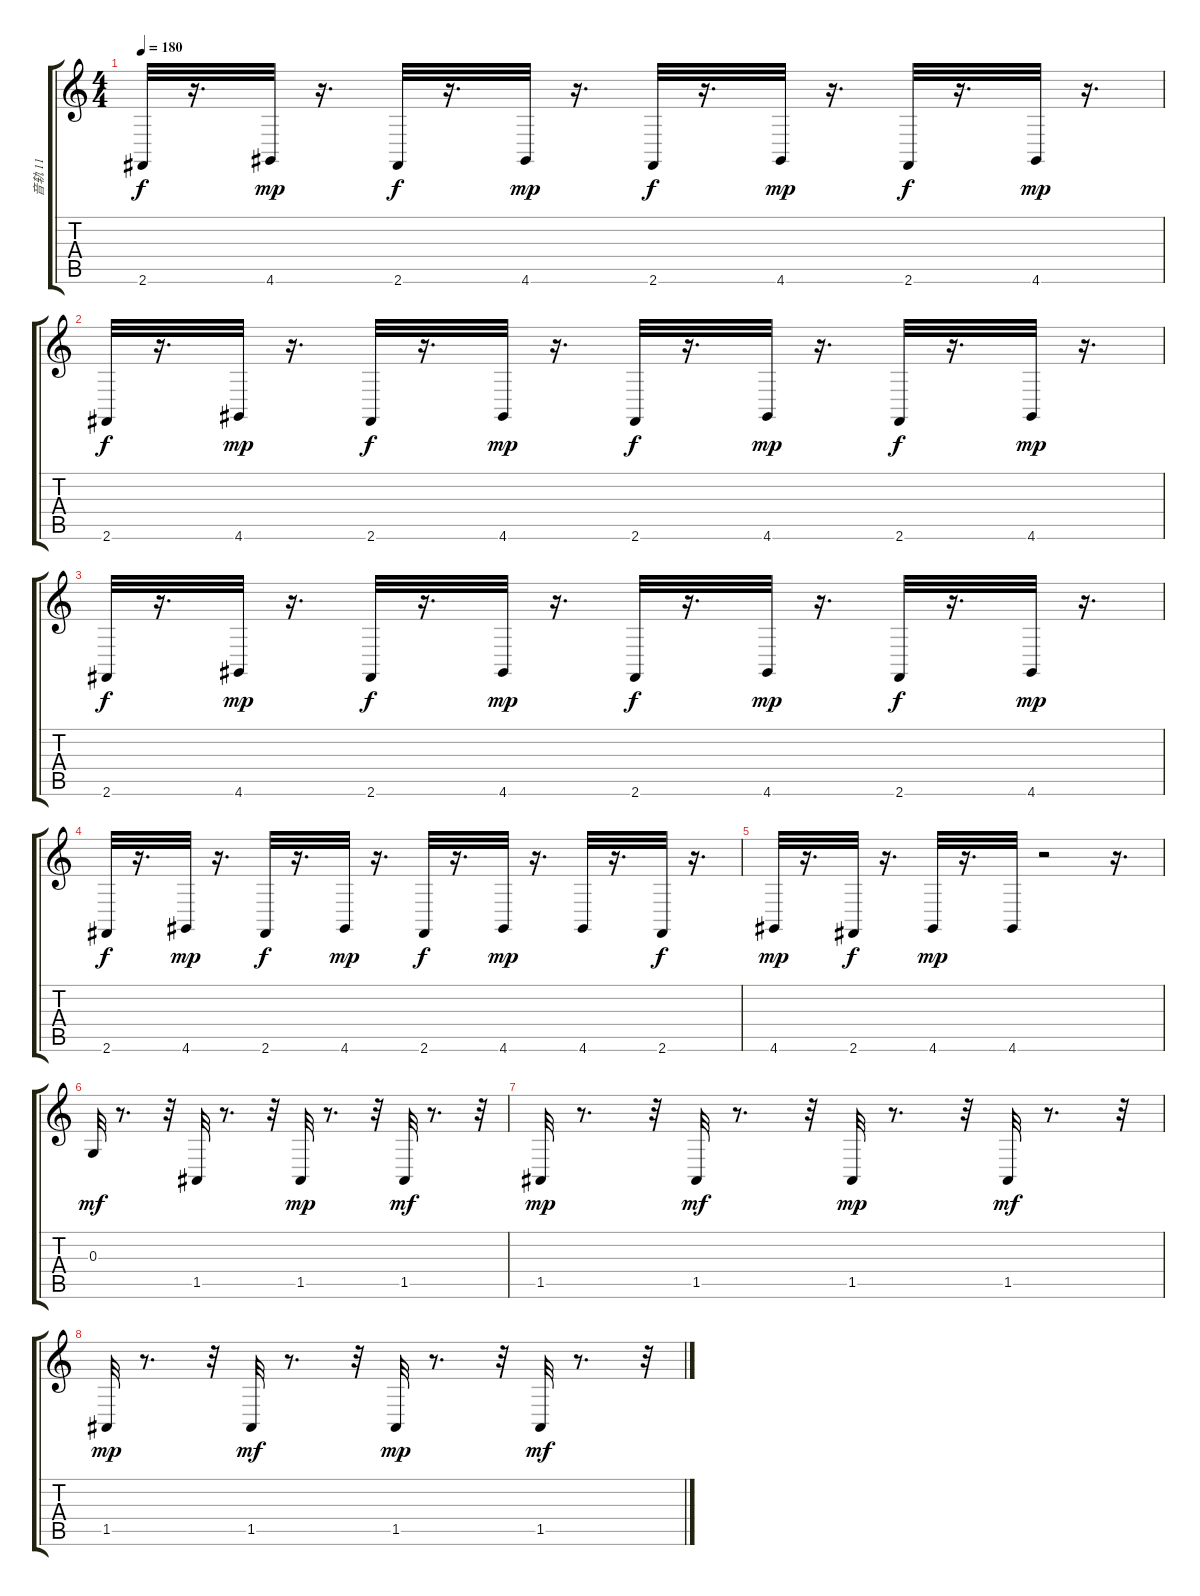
\track ("音轨 11" "音轨 11") {instrument acousticgrandpiano}
\staff {score tabs}
\tuning (E4 B3 G3 D3 A2 E2) {hide}
\ts (4 4)
\tempo 180
\clef g2
\ks c
2.6.32{dy f} r.16{d} 4.6.32{dy mp} r.16{d} 2.6.32{dy f} r.16{d} 4.6.32{dy mp} r.16{d} 2.6.32{dy f} r.16{d} 4.6.32{dy mp} r.16{d} 2.6.32{dy f} r.16{d} 4.6.32{dy mp} r.16{d} |
2.6.32{dy f} r.16{d} 4.6.32{dy mp} r.16{d} 2.6.32{dy f} r.16{d} 4.6.32{dy mp} r.16{d} 2.6.32{dy f} r.16{d} 4.6.32{dy mp} r.16{d} 2.6.32{dy f} r.16{d} 4.6.32{dy mp} r.16{d} |
2.6.32{dy f} r.16{d} 4.6.32{dy mp} r.16{d} 2.6.32{dy f} r.16{d} 4.6.32{dy mp} r.16{d} 2.6.32{dy f} r.16{d} 4.6.32{dy mp} r.16{d} 2.6.32{dy f} r.16{d} 4.6.32{dy mp} r.16{d} |
2.6.32{dy f} r.16{d} 4.6.32{dy mp} r.16{d} 2.6.32{dy f} r.16{d} 4.6.32{dy mp} r.16{d} 2.6.32{dy f} r.16{d} 4.6.32{dy mp} r.16{d} 4.6.32 r.16{d} 2.6.32{dy f} r.16{d} |
4.6.32{dy mp} r.16{d} 2.6.32{dy f} r.16{d} 4.6.32{dy mp} r.16{d} 4.6.32 r.2 r.16{d} |
0.3.32{dy mf} r.8{d} r.32 1.5.32 r.8{d} r.32 1.5.32{dy mp} r.8{d} r.32 1.5.32{dy mf} r.8{d} r.32 |
1.5.32{dy mp} r.8{d} r.32 1.5.32{dy mf} r.8{d} r.32 1.5.32{dy mp} r.8{d} r.32 1.5.32{dy mf} r.8{d} r.32 |
1.5.32{dy mp} r.8{d} r.32 1.5.32{dy mf} r.8{d} r.32 1.5.32{dy mp} r.8{d} r.32 1.5.32{dy mf} r.8{d} r.32
